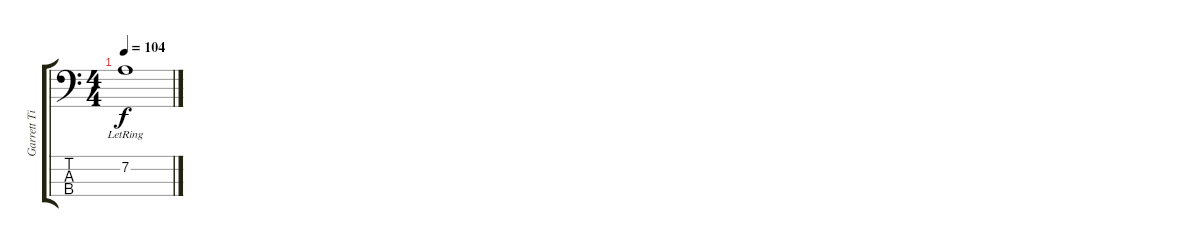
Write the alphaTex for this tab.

\track ("Garrett Tierney - Bass" "Garrett Ti") {instrument electricbassfinger}
\staff {score tabs}
\tuning (G2 D2 A1 E1) {hide}
\ts (4 4)
\tempo 104
\clef f4
\ks c
7.2{lr}.1{dy f}
